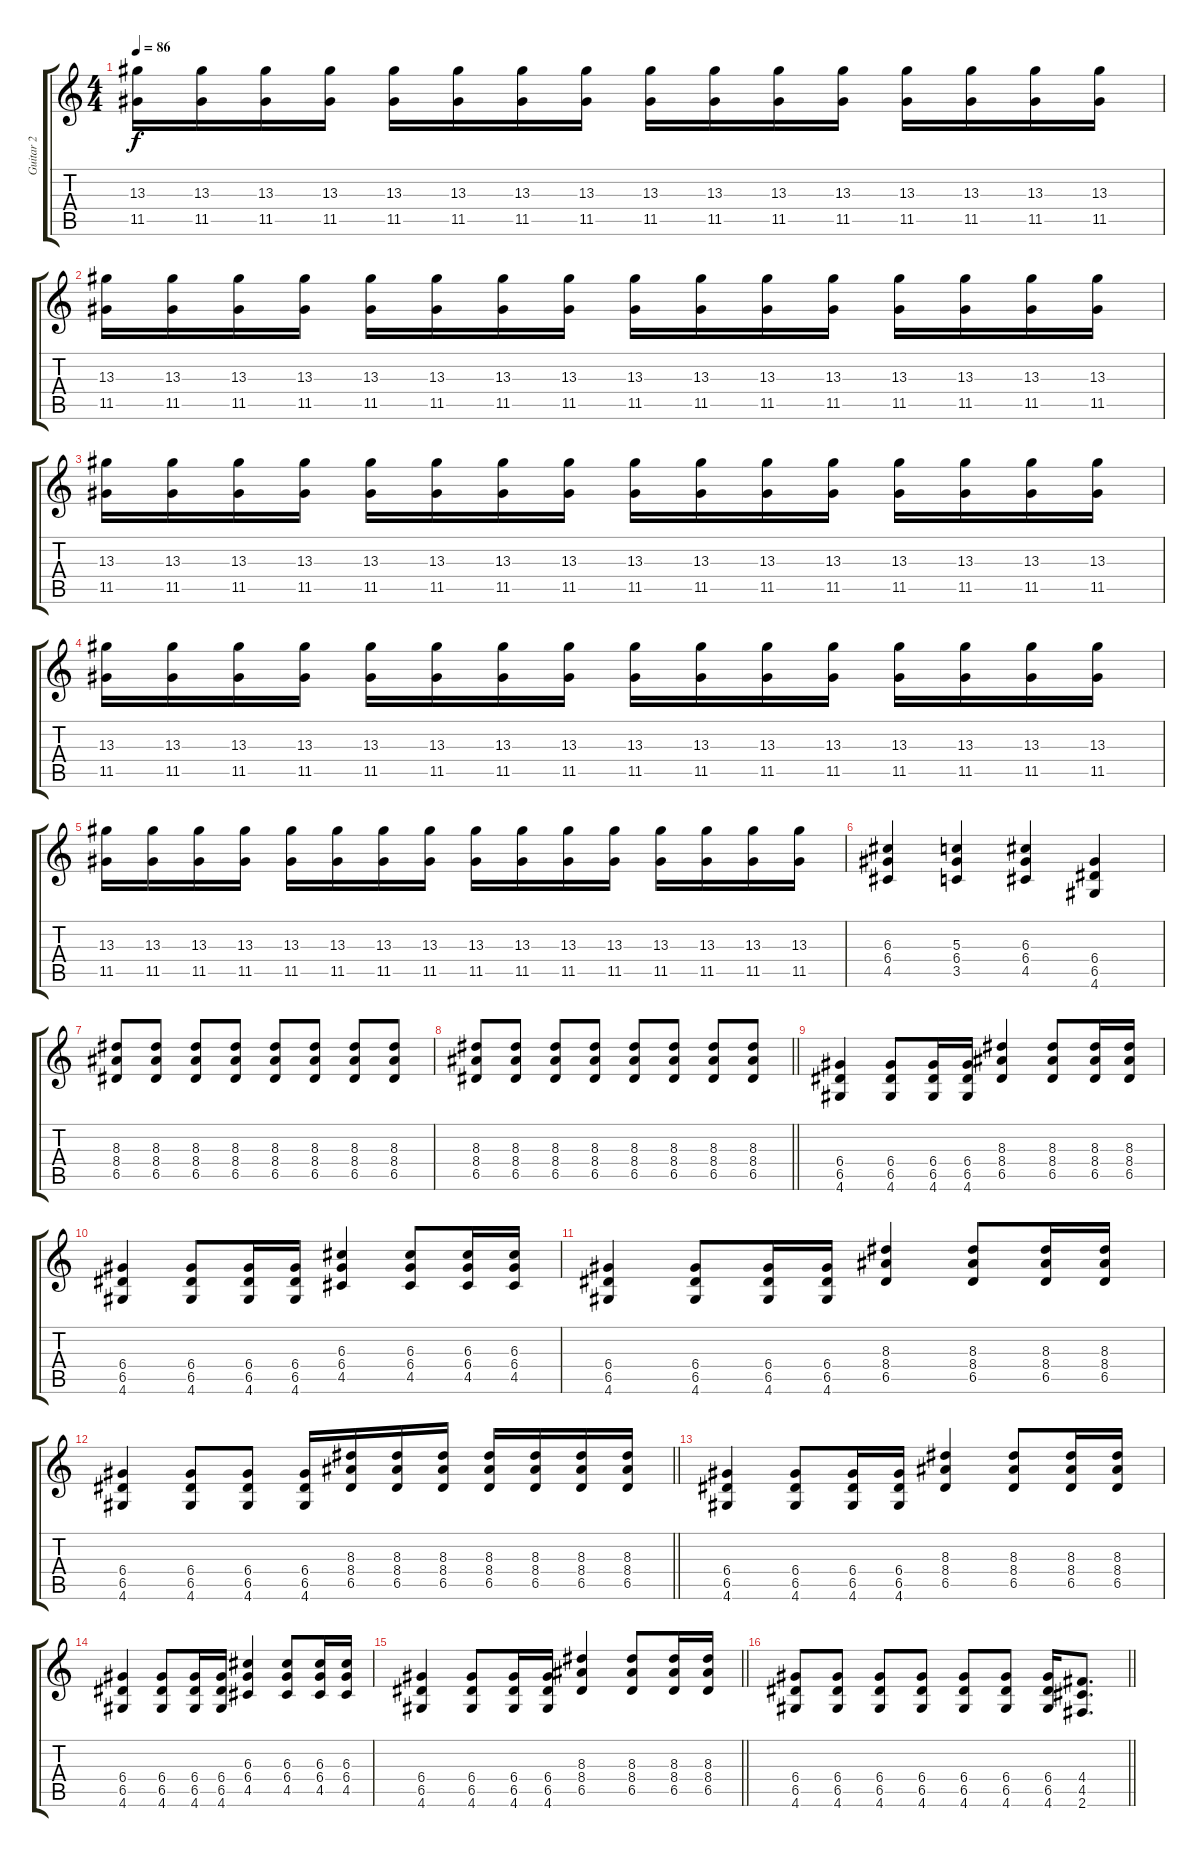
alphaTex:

\track ("Guitar 2" "Guitar 2") {instrument overdrivenguitar}
\staff {score tabs}
\tuning (E4 B3 G3 D3 A2 E2) {hide}
\ts (4 4)
\tempo 86
\clef g2
\ks c
(13.3 11.5).16{dy f} (13.3 11.5).16 (13.3 11.5).16 (13.3 11.5).16 (13.3 11.5).16 (13.3 11.5).16 (13.3 11.5).16 (13.3 11.5).16 (13.3 11.5).16 (13.3 11.5).16 (13.3 11.5).16 (13.3 11.5).16 (13.3 11.5).16 (13.3 11.5).16 (13.3 11.5).16 (13.3 11.5).16 |
(13.3 11.5).16 (13.3 11.5).16 (13.3 11.5).16 (13.3 11.5).16 (13.3 11.5).16 (13.3 11.5).16 (13.3 11.5).16 (13.3 11.5).16 (13.3 11.5).16 (13.3 11.5).16 (13.3 11.5).16 (13.3 11.5).16 (13.3 11.5).16 (13.3 11.5).16 (13.3 11.5).16 (13.3 11.5).16 |
(13.3 11.5).16 (13.3 11.5).16 (13.3 11.5).16 (13.3 11.5).16 (13.3 11.5).16 (13.3 11.5).16 (13.3 11.5).16 (13.3 11.5).16 (13.3 11.5).16 (13.3 11.5).16 (13.3 11.5).16 (13.3 11.5).16 (13.3 11.5).16 (13.3 11.5).16 (13.3 11.5).16 (13.3 11.5).16 |
(13.3 11.5).16 (13.3 11.5).16 (13.3 11.5).16 (13.3 11.5).16 (13.3 11.5).16 (13.3 11.5).16 (13.3 11.5).16 (13.3 11.5).16 (13.3 11.5).16 (13.3 11.5).16 (13.3 11.5).16 (13.3 11.5).16 (13.3 11.5).16 (13.3 11.5).16 (13.3 11.5).16 (13.3 11.5).16 |
(13.3 11.5).16 (13.3 11.5).16 (13.3 11.5).16 (13.3 11.5).16 (13.3 11.5).16 (13.3 11.5).16 (13.3 11.5).16 (13.3 11.5).16 (13.3 11.5).16 (13.3 11.5).16 (13.3 11.5).16 (13.3 11.5).16 (13.3 11.5).16 (13.3 11.5).16 (13.3 11.5).16 (13.3 11.5).16 |
(6.3 6.4 4.5).4{volume 10 balance 1} (5.3 6.4 3.5).4 (6.3 6.4 4.5).4 (6.4 6.5 4.6).4 |
(8.3 8.4 6.5).8 (8.3 8.4 6.5).8 (8.3 8.4 6.5).8 (8.3 8.4 6.5).8 (8.3 8.4 6.5).8 (8.3 8.4 6.5).8 (8.3 8.4 6.5).8 (8.3 8.4 6.5).8 |
\barLineRight lightlight
(8.3 8.4 6.5).8 (8.3 8.4 6.5).8 (8.3 8.4 6.5).8 (8.3 8.4 6.5).8 (8.3 8.4 6.5).8 (8.3 8.4 6.5).8 (8.3 8.4 6.5).8 (8.3 8.4 6.5).8 |
(6.4 6.5 4.6).4 (6.4 6.5 4.6).8 (6.4 6.5 4.6).16 (6.4 6.5 4.6).16 (8.3 8.4 6.5).4 (8.3 8.4 6.5).8 (8.3 8.4 6.5).16 (8.3 8.4 6.5).16 |
(6.4 6.5 4.6).4 (6.4 6.5 4.6).8 (6.4 6.5 4.6).16 (6.4 6.5 4.6).16 (6.3 6.4 4.5).4 (6.3 6.4 4.5).8 (6.3 6.4 4.5).16 (6.3 6.4 4.5).16 |
(6.4 6.5 4.6).4 (6.4 6.5 4.6).8 (6.4 6.5 4.6).16 (6.4 6.5 4.6).16 (8.3 8.4 6.5).4 (8.3 8.4 6.5).8 (8.3 8.4 6.5).16 (8.3 8.4 6.5).16 |
\barLineRight lightlight
(6.4 6.5 4.6).4 (6.4 6.5 4.6).8 (6.4 6.5 4.6).8 (6.4 6.5 4.6).16 (8.3 8.4 6.5).16 (8.3 8.4 6.5).16 (8.3 8.4 6.5).16 (8.3 8.4 6.5).16 (8.3 8.4 6.5).16 (8.3 8.4 6.5).16 (8.3 8.4 6.5).16 |
(6.4 6.5 4.6).4 (6.4 6.5 4.6).8 (6.4 6.5 4.6).16 (6.4 6.5 4.6).16 (8.3 8.4 6.5).4 (8.3 8.4 6.5).8 (8.3 8.4 6.5).16 (8.3 8.4 6.5).16 |
(6.4 6.5 4.6).4 (6.4 6.5 4.6).8 (6.4 6.5 4.6).16 (6.4 6.5 4.6).16 (6.3 6.4 4.5).4 (6.3 6.4 4.5).8 (6.3 6.4 4.5).16 (6.3 6.4 4.5).16 |
\barLineRight lightlight
(6.4 6.5 4.6).4 (6.4 6.5 4.6).8 (6.4 6.5 4.6).16 (6.4 6.5 4.6).16 (8.3 8.4 6.5).4 (8.3 8.4 6.5).8 (8.3 8.4 6.5).16 (8.3 8.4 6.5).16 |
\barLineRight lightlight
(6.4 6.5 4.6).8 (6.4 6.5 4.6).8 (6.4 6.5 4.6).8 (6.4 6.5 4.6).8 (6.4 6.5 4.6).8 (6.4 6.5 4.6).8 (6.4 6.5 4.6).16 (4.4 4.5 2.6).8{d}
